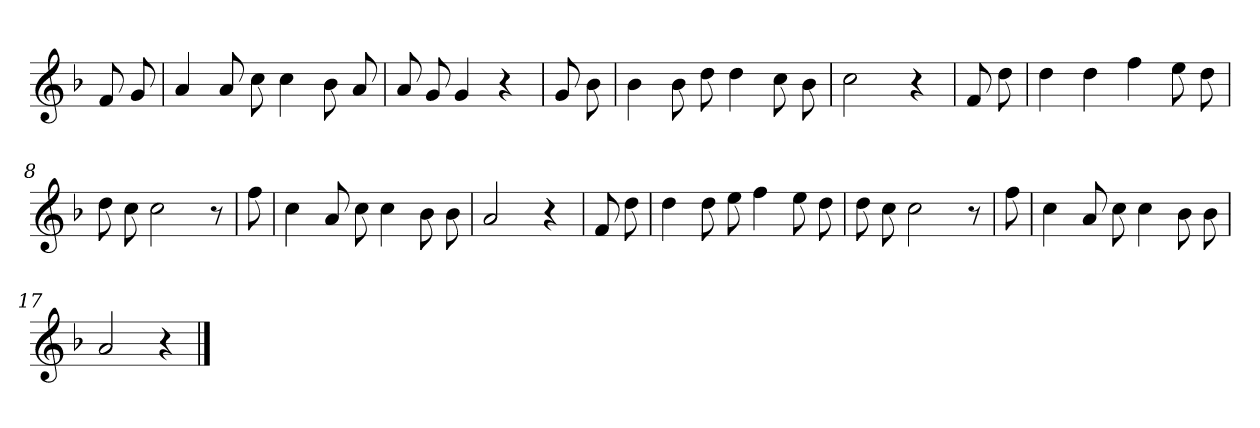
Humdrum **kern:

**kern
*part1
*staff1
*clefG2
*k[b-]
*F:
=
8f
8g
=1
4a
8a
8cc
4cc
8b-
8a
=2
8a
8g
4g
4r
=3
8g
8b-
=4
4b-
8b-
8dd
4dd
8cc
8b-
=5
2cc
4r
=6
8f
8dd
=7
4dd
4dd
4ff
8ee
8dd
=8
8dd
8cc
2cc
8r
=9
8ff
=10
4cc
8a
8cc
4cc
8b-
8b-
=11
2a
4r
=12
8f
8dd
=13
4dd
8dd
8ee
4ff
8ee
8dd
=14
8dd
8cc
2cc
8r
=15
8ff
=16
4cc
8a
8cc
4cc
8b-
8b-
=17
2a
4r
==
*-
